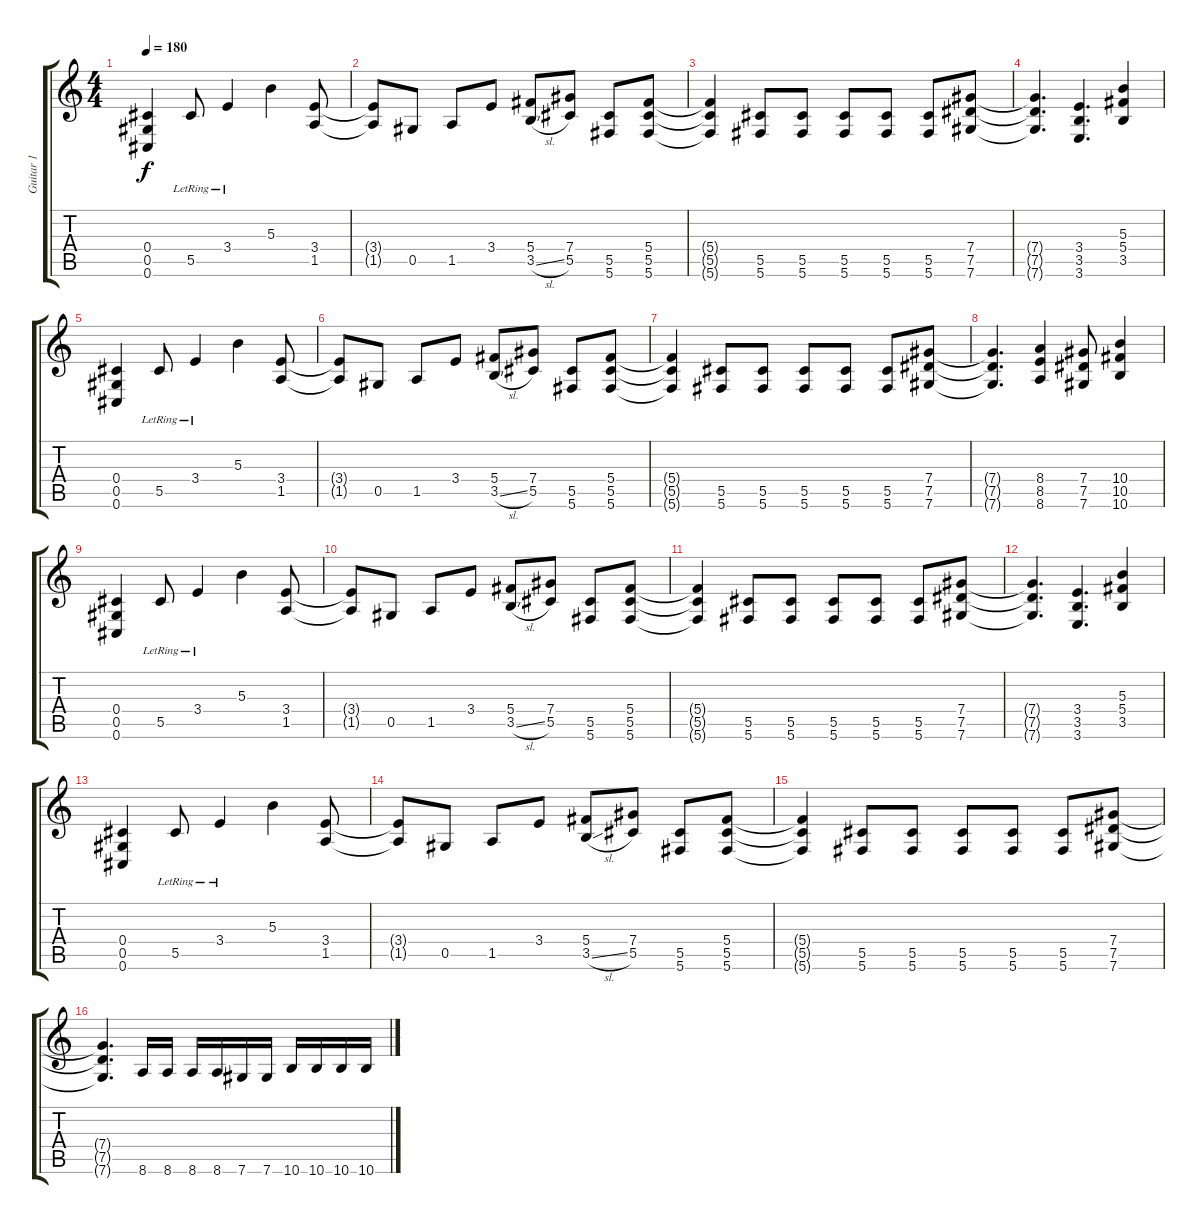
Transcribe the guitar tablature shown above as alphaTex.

\track ("Guitar 1" "Guitar 1") {instrument overdrivenguitar}
\staff {score tabs}
\tuning (E4 Bb3 Gb3 Db3 Ab2 Db2) {hide}
\ts (4 4)
\tempo 180
\clef g2
\ks c
(0.4 0.5 0.6).4{dy f} 5.5{lr}.8 3.4{lr}.4 5.3.4 (3.4 1.5).8 |
(3.4{t} 1.5{t}).8 0.5.8 1.5.8 3.4.8 (5.4 3.5{sl}).8 (7.4 5.5).8 (5.5 5.6).8 (5.4 5.5 5.6).8 |
(5.4{t} 5.5{t} 5.6{t}).4 (5.5 5.6).8 (5.5 5.6).8 (5.5 5.6).8 (5.5 5.6).8 (5.5 5.6).8 (7.4 7.5 7.6).8 |
(7.4{t} 7.5{t} 7.6{t}).4{d} (3.4 3.5 3.6).4{d} (5.3 5.4 3.5).4 |
(0.4 0.5 0.6).4 5.5{lr}.8 3.4{lr}.4 5.3.4 (3.4 1.5).8 |
(3.4{t} 1.5{t}).8 0.5.8 1.5.8 3.4.8 (5.4 3.5{sl}).8 (7.4 5.5).8 (5.5 5.6).8 (5.4 5.5 5.6).8 |
(5.4{t} 5.5{t} 5.6{t}).4 (5.5 5.6).8 (5.5 5.6).8 (5.5 5.6).8 (5.5 5.6).8 (5.5 5.6).8 (7.4 7.5 7.6).8 |
(7.4{t} 7.5{t} 7.6{t}).4{d} (8.4 8.5 8.6).4 (7.4 7.5 7.6).8 (10.4 10.5 10.6).4 |
(0.4 0.5 0.6).4 5.5{lr}.8 3.4{lr}.4 5.3.4 (3.4 1.5).8 |
(3.4{t} 1.5{t}).8 0.5.8 1.5.8 3.4.8 (5.4 3.5{sl}).8 (7.4 5.5).8 (5.5 5.6).8 (5.4 5.5 5.6).8 |
(5.4{t} 5.5{t} 5.6{t}).4 (5.5 5.6).8 (5.5 5.6).8 (5.5 5.6).8 (5.5 5.6).8 (5.5 5.6).8 (7.4 7.5 7.6).8 |
(7.4{t} 7.5{t} 7.6{t}).4{d} (3.4 3.5 3.6).4{d} (5.3 5.4 3.5).4 |
(0.4 0.5 0.6).4 5.5{lr}.8 3.4{lr}.4 5.3.4 (3.4 1.5).8 |
(3.4{t} 1.5{t}).8 0.5.8 1.5.8 3.4.8 (5.4 3.5{sl}).8 (7.4 5.5).8 (5.5 5.6).8 (5.4 5.5 5.6).8 |
(5.4{t} 5.5{t} 5.6{t}).4 (5.5 5.6).8 (5.5 5.6).8 (5.5 5.6).8 (5.5 5.6).8 (5.5 5.6).8 (7.4 7.5 7.6).8 |
(7.4{t} 7.5{t} 7.6{t}).4{d} 8.6.16 8.6.16 8.6.16 8.6.16 7.6.16 7.6.16 10.6.16 10.6.16 10.6.16 10.6.16
